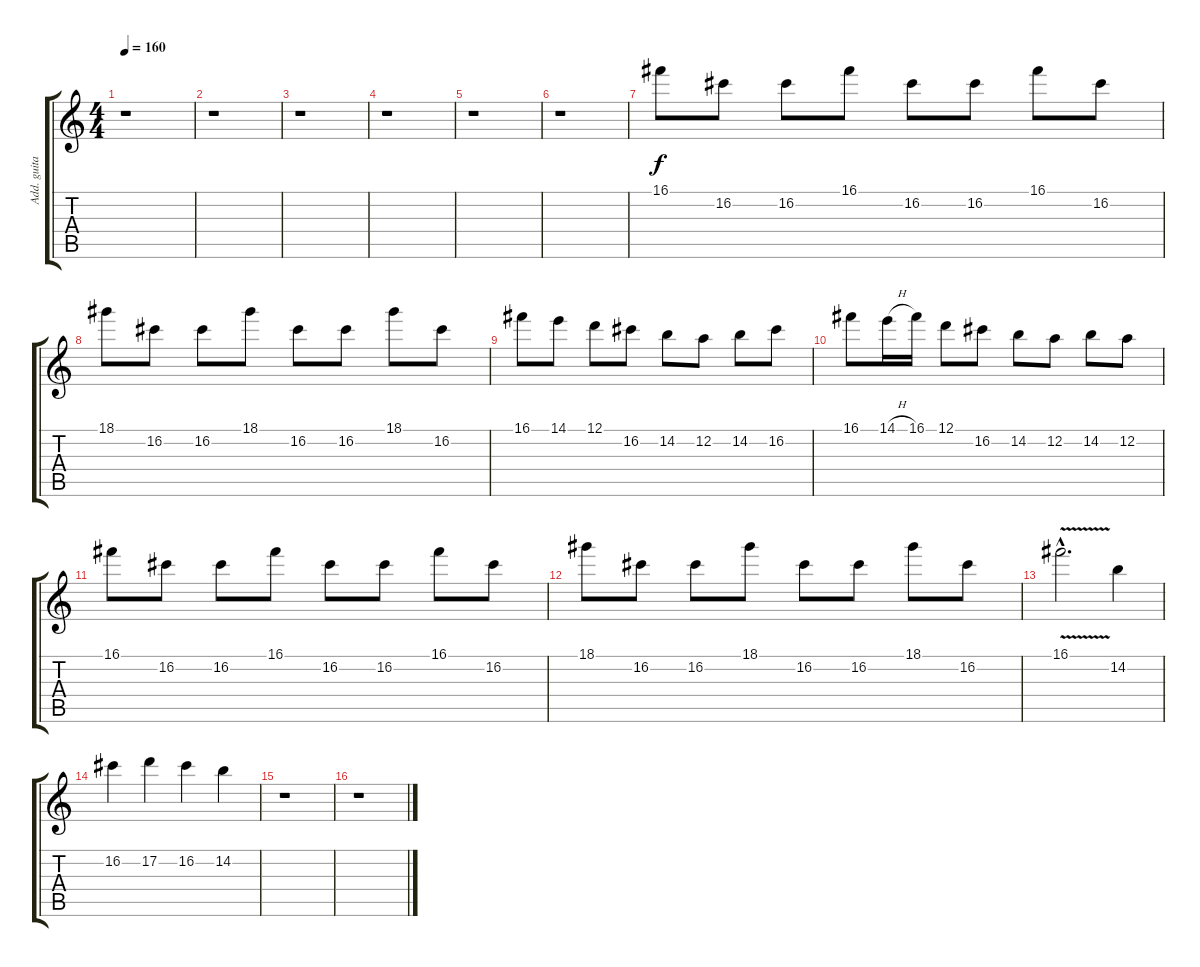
\track ("Add. guitar" "Add. guita") {instrument distortionguitar}
\staff {score tabs}
\tuning (D4 A3 F3 C3 G2 C2) {hide}
\ts (4 4)
\tempo 160
\clef g2
\ks c
r.1{dy f} |
r.1 |
r.1 |
r.1 |
r.1 |
r.1 |
16.1.8{volume 11 balance 16 instrument overdrivenguitar} 16.2.8 16.2.8 16.1.8{volume 11 balance 16 instrument overdrivenguitar} 16.2.8 16.2.8 16.1.8{volume 11 balance 16 instrument overdrivenguitar} 16.2.8 |
18.1.8 16.2.8 16.2.8 18.1.8 16.2.8 16.2.8 18.1.8 16.2.8 |
16.1.8 14.1.8 12.1.8 16.2.8 14.2.8 12.2.8 14.2.8 16.2.8 |
16.1.8 14.1{h}.16 16.1.16 12.1.8 16.2.8 14.2.8 12.2.8 14.2.8 12.2.8 |
16.1.8{volume 11 balance 16 instrument overdrivenguitar} 16.2.8 16.2.8 16.1.8{volume 11 balance 16 instrument overdrivenguitar} 16.2.8 16.2.8 16.1.8{volume 11 balance 16 instrument overdrivenguitar} 16.2.8 |
18.1.8 16.2.8 16.2.8 18.1.8 16.2.8 16.2.8 18.1.8 16.2.8 |
16.1{v hac}.2{d} 14.2.4 |
16.2.4 17.2.4 16.2.4 14.2.4 |
r.1 |
r.1
